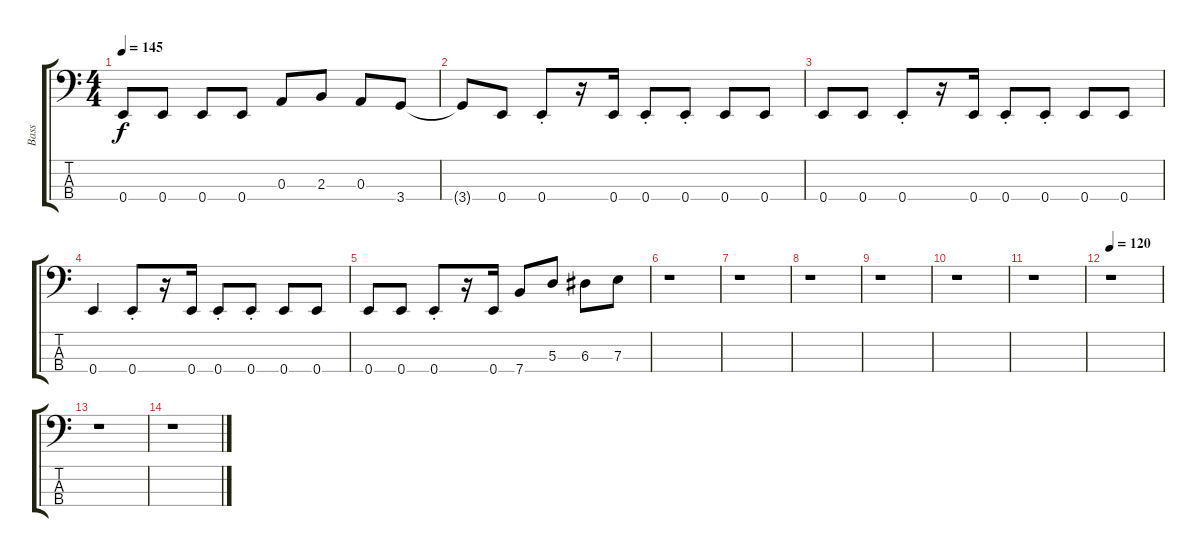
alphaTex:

\track ("Bass" "Bass") {instrument electricbasspick}
\staff {score tabs}
\tuning (G2 D2 A1 E1) {hide}
\ts (4 4)
\tempo 145
\clef f4
\ks c
0.4.8{dy f} 0.4.8 0.4.8 0.4.8 0.3.8 2.3.8 0.3.8 3.4.8 |
3.4{t}.8 0.4.8 0.4{st}.8 r.16 0.4.16 0.4{st}.8 0.4{st}.8 0.4.8 0.4.8 |
0.4.8 0.4.8 0.4{st}.8 r.16 0.4.16 0.4{st}.8 0.4{st}.8 0.4.8 0.4.8 |
0.4.4 0.4{st}.8 r.16 0.4.16 0.4{st}.8 0.4{st}.8 0.4.8 0.4.8 |
0.4.8 0.4.8 0.4{st}.8 r.16 0.4.16 7.4.8 5.3.8 6.3.8 7.3.8 |
r.1 |
r.1 |
r.1 |
r.1 |
r.1 |
r.1 |
\tempo 120
r.1 |
r.1 |
r.1
